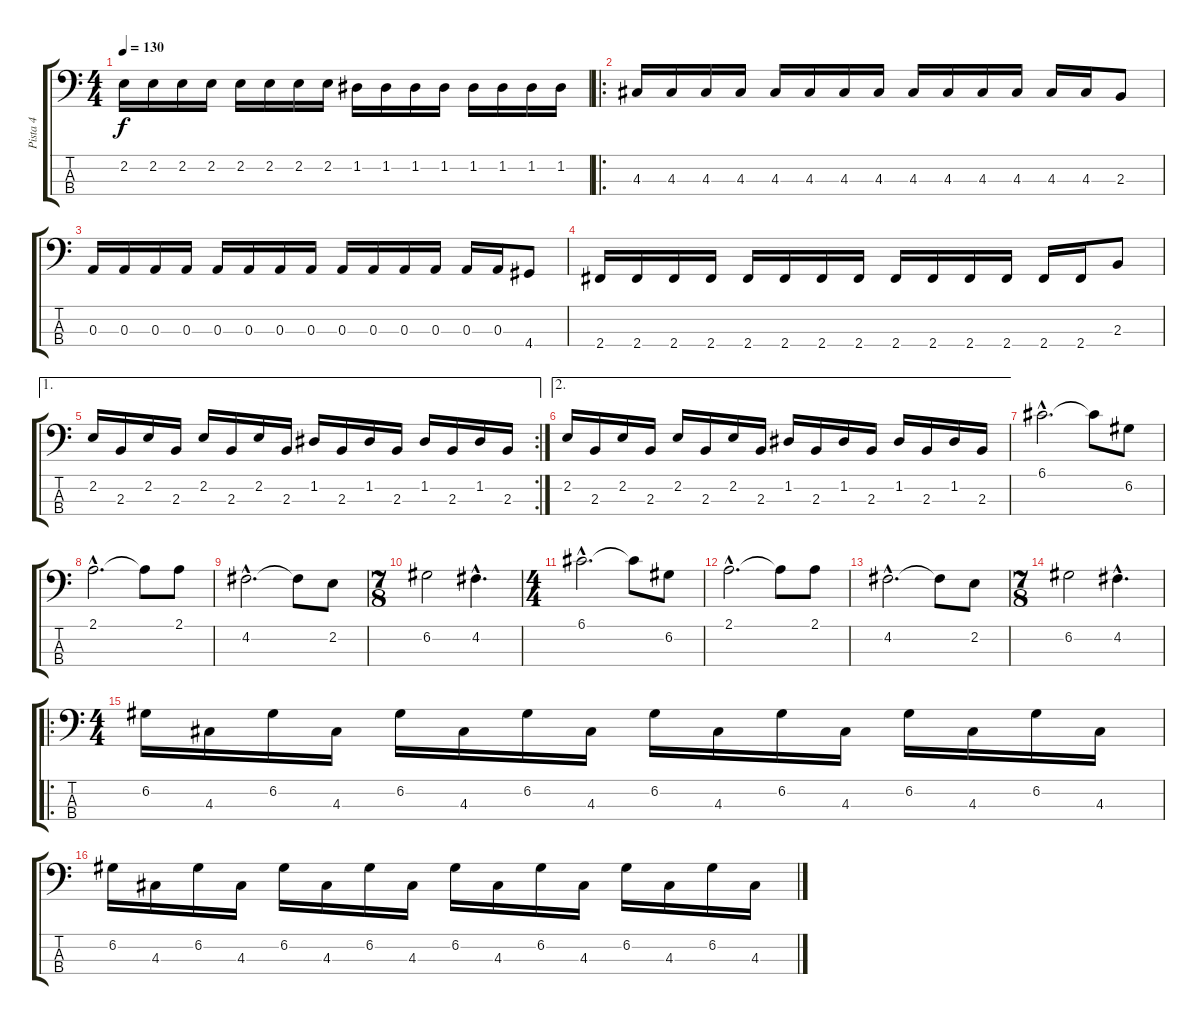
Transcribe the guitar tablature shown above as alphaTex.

\track ("Pista 4" "Pista 4") {instrument electricbasspick}
\staff {score tabs}
\tuning (G2 D2 A1 E1) {hide}
\ts (4 4)
\tempo 130
\clef f4
\ks c
2.2.16{dy f} 2.2.16 2.2.16 2.2.16 2.2.16 2.2.16 2.2.16 2.2.16 1.2.16 1.2.16 1.2.16 1.2.16 1.2.16 1.2.16 1.2.16 1.2.16 |
\ro
4.3.16 4.3.16 4.3.16 4.3.16 4.3.16 4.3.16 4.3.16 4.3.16 4.3.16 4.3.16 4.3.16 4.3.16 4.3.16 4.3.16 2.3.8 |
0.3.16 0.3.16 0.3.16 0.3.16 0.3.16 0.3.16 0.3.16 0.3.16 0.3.16 0.3.16 0.3.16 0.3.16 0.3.16 0.3.16 4.4.8 |
2.4.16 2.4.16 2.4.16 2.4.16 2.4.16 2.4.16 2.4.16 2.4.16 2.4.16 2.4.16 2.4.16 2.4.16 2.4.16 2.4.16 2.3.8 |
\ae 1
\rc 2
2.2.16 2.3.16 2.2.16 2.3.16 2.2.16 2.3.16 2.2.16 2.3.16 1.2.16 2.3.16 1.2.16 2.3.16 1.2.16 2.3.16 1.2.16 2.3.16 |
\ae 2
2.2.16 2.3.16 2.2.16 2.3.16 2.2.16 2.3.16 2.2.16 2.3.16 1.2.16 2.3.16 1.2.16 2.3.16 1.2.16 2.3.16 1.2.16 2.3.16 |
6.1{hac}.2{d} 6.1{t}.8 6.2.8 |
2.1{hac}.2{d} 2.1{t}.8 2.1.8 |
4.2{hac}.2{d} 4.2{t}.8 2.2.8 |
\ts (7 8)
6.2.2 4.2{hac}.4{d} |
\ts (4 4)
6.1{hac}.2{d} 6.1{t}.8 6.2.8 |
2.1{hac}.2{d} 2.1{t}.8 2.1.8 |
4.2{hac}.2{d} 4.2{t}.8 2.2.8 |
\ts (7 8)
6.2.2 4.2{hac}.4{d} |
\ro
\ts (4 4)
6.2.16 4.3.16 6.2.16 4.3.16 6.2.16 4.3.16 6.2.16 4.3.16 6.2.16 4.3.16 6.2.16 4.3.16 6.2.16 4.3.16 6.2.16 4.3.16 |
6.2.16 4.3.16 6.2.16 4.3.16 6.2.16 4.3.16 6.2.16 4.3.16 6.2.16 4.3.16 6.2.16 4.3.16 6.2.16 4.3.16 6.2.16 4.3.16
